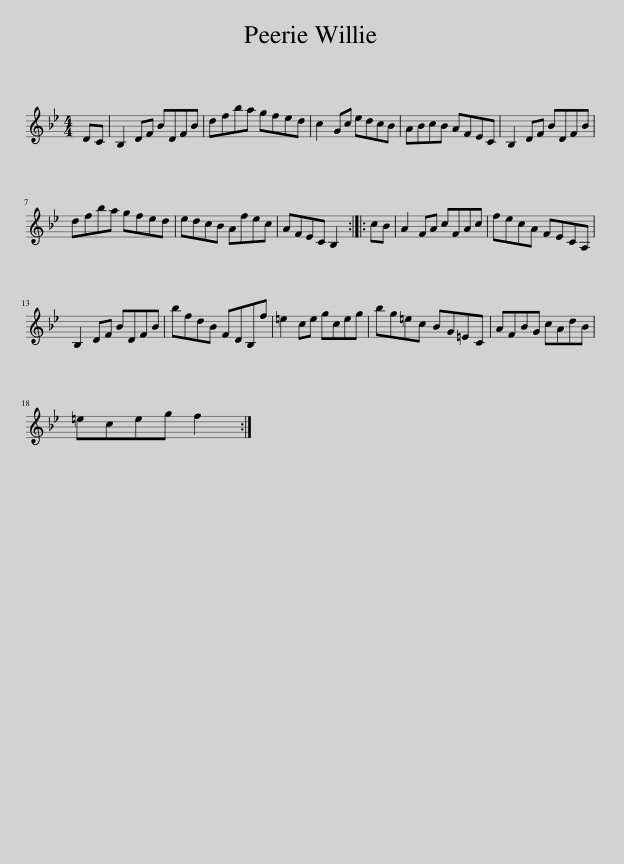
X:1
L:1/8
M:4/4
I:linebreak $
K:Gmin
V:1 treble
V:1
 DC | B,2 DF BDFB | dfba gfed | c2 Gc edcB | ABcB AFEC | %5
 B,2 DF BDFB |$ dfba gfed | edcB Afec | AFEC B,2 :: cB | %10
 A2 FA cFAc | fecA FECA, |$ B,2 DF BDFB | bfdB FDB,f | =e2 ce gceg | %15
 bg=ec BG=EC | AFBG cAdB |$ =eceg f2 :| %18
